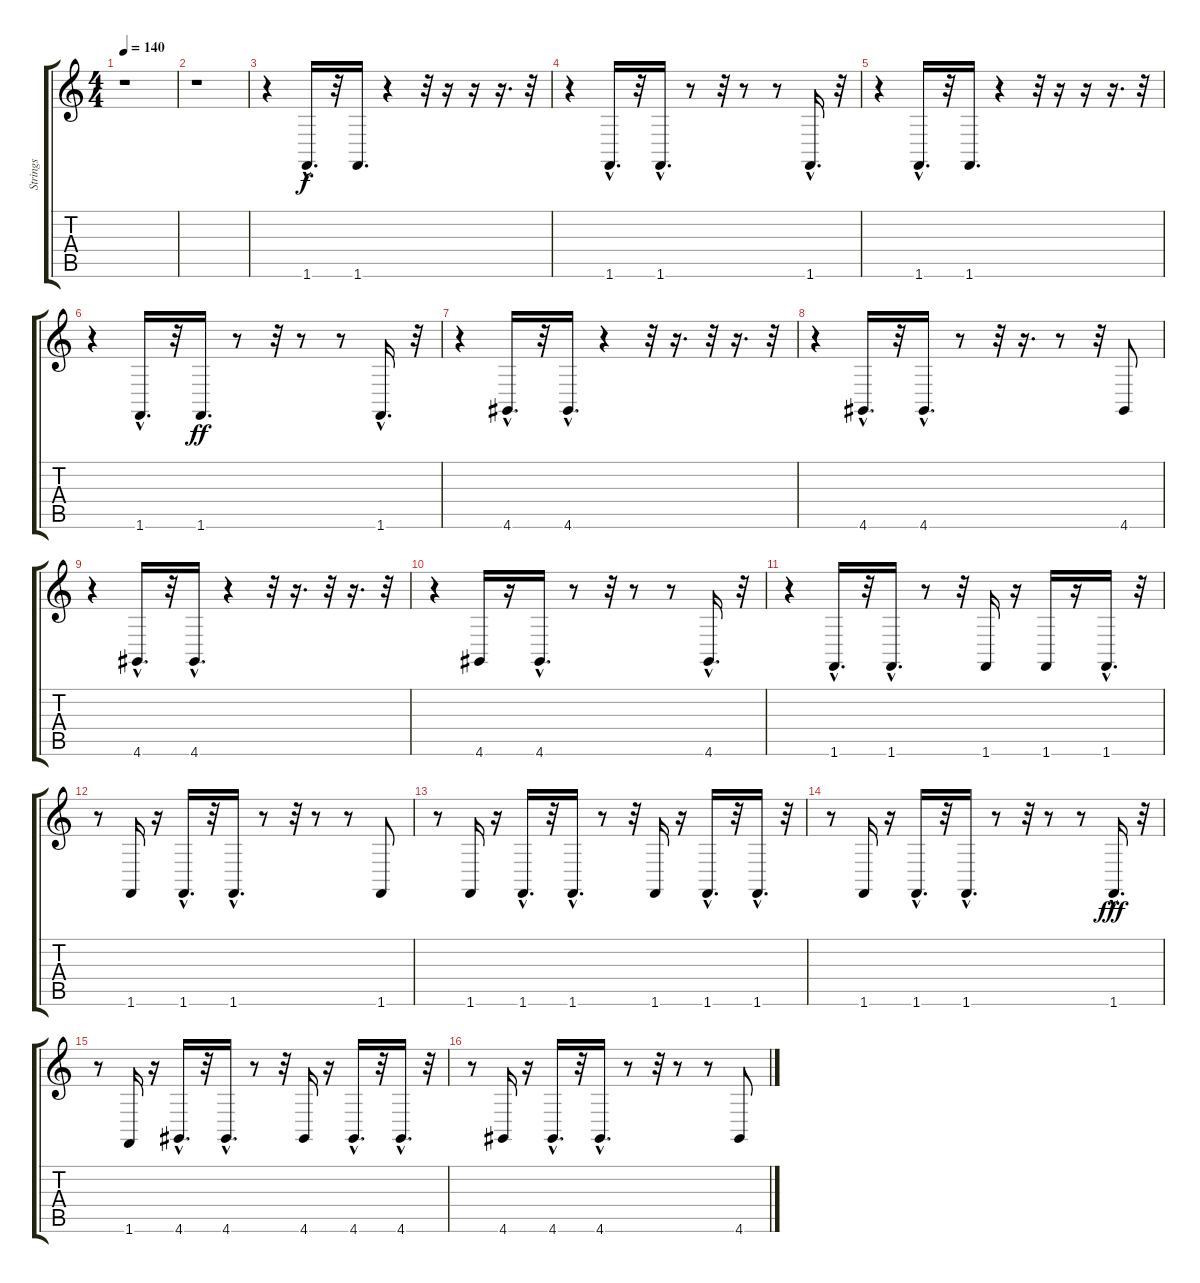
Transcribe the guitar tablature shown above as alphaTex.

\track ("Strings" "Strings") {instrument stringensemble1}
\staff {score tabs}
\tuning (E4 B3 G3 D3 A2 E2) {hide}
\ts (4 4)
\tempo 140
\clef g2
\ks c
r.1{dy f instrument stringensemble1} |
r.1 |
r.4 1.6{hac}.16{d} r.32 1.6.16{d} r.4 r.32 r.16 r.16 r.16{d} r.32 |
r.4 1.6{hac}.16{d} r.32 1.6{hac}.16{d} r.8 r.32 r.8 r.8 1.6{hac}.16{d} r.32 |
r.4 1.6{hac}.16{d} r.32 1.6.16{d} r.4 r.32 r.16 r.16 r.16{d} r.32 |
r.4 1.6{hac}.16{d} r.32 1.6.16{d dy ff} r.8 r.32 r.8 r.8 1.6{hac}.16{d} r.32 |
r.4 4.6{hac}.16{d} r.32 4.6{hac}.16{d} r.4 r.32 r.16{d} r.32 r.16{d} r.32 |
r.4 4.6{hac}.16{d} r.32 4.6{hac}.16{d} r.8 r.32 r.16{d} r.8 r.32 4.6.8 |
r.4 4.6{hac}.16{d} r.32 4.6{hac}.16{d} r.4 r.32 r.16{d} r.32 r.16{d} r.32 |
r.4 4.6.16 r.16 4.6{hac}.16{d} r.8 r.32 r.8 r.8 4.6{hac}.16{d} r.32 |
r.4 1.6{hac}.16{d} r.32 1.6{hac}.16{d} r.8 r.32 1.6.16 r.16 1.6.16 r.16 1.6{hac}.16{d} r.32 |
r.8 1.6.16 r.16 1.6{hac}.16{d} r.32 1.6{hac}.16{d} r.8 r.32 r.8 r.8 1.6.8 |
r.8 1.6.16 r.16 1.6{hac}.16{d} r.32 1.6{hac}.16{d} r.8 r.32 1.6.16 r.16 1.6{hac}.16{d} r.32 1.6{hac}.16{d} r.32 |
r.8 1.6.16 r.16 1.6{hac}.16{d} r.32 1.6{hac}.16{d} r.8 r.32 r.8 r.8 1.6{hac}.16{d dy fff} r.32 |
r.8 1.6.16 r.16 4.6{hac}.16{d} r.32 4.6{hac}.16{d} r.8 r.32 4.6.16 r.16 4.6{hac}.16{d} r.32 4.6{hac}.16{d} r.32 |
r.8 4.6.16 r.16 4.6{hac}.16{d} r.32 4.6{hac}.16{d} r.8 r.32 r.8 r.8 4.6.8
